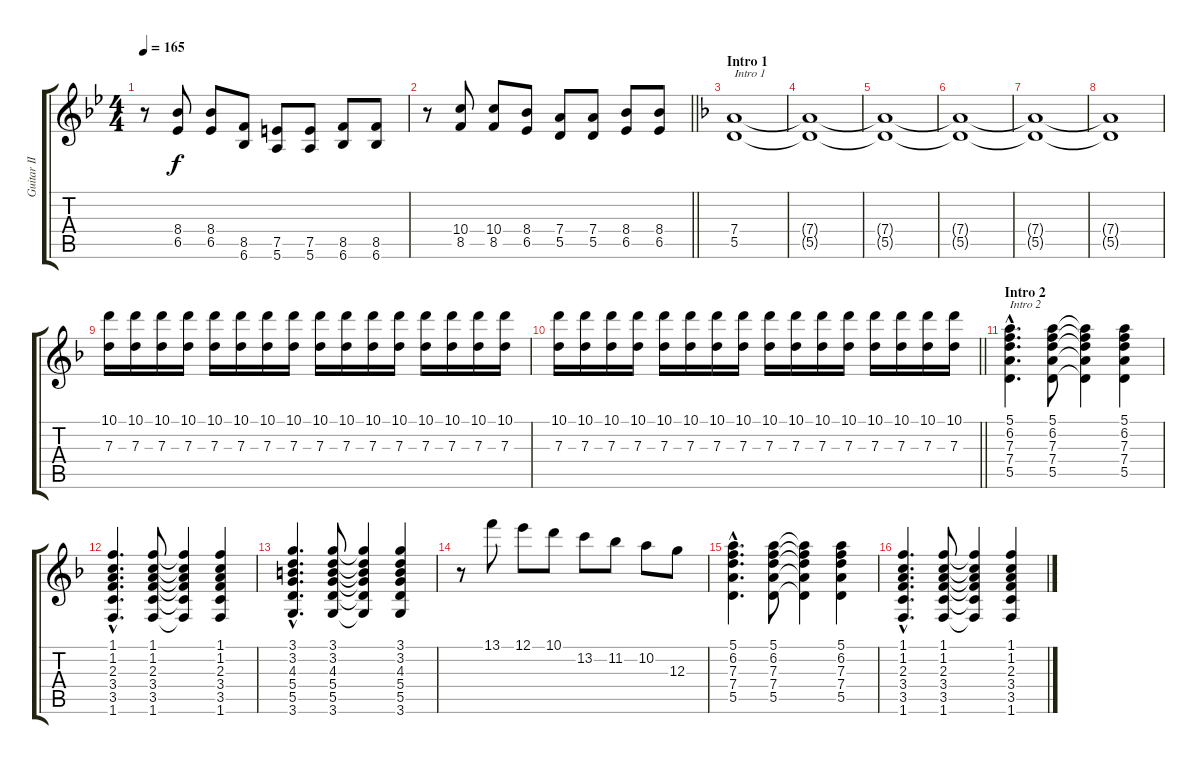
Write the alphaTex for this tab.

\track ("Guitar II" "Guitar II") {instrument overdrivenguitar}
\staff {score tabs}
\tuning (E4 B3 G3 D3 A2 E2) {hide}
\ts (4 4)
\tempo 165
\clef g2
\ks bb
r.8{dy f instrument overdrivenguitar} (8.4 6.5).8 (8.4 6.5).8 (8.5 6.6).8 (7.5 5.6).8 (7.5 5.6).8 (8.5 6.6).8 (8.5 6.6).8 |
\barLineRight lightlight
r.8 (10.4 8.5).8 (10.4 8.5).8 (8.4 6.5).8 (7.4 5.5).8 (7.4 5.5).8 (8.4 6.5).8 (8.4 6.5).8 |
\section ("" "Intro 1")
\ks f
(7.4 5.5).1{txt "Intro 1"} |
(7.4{t} 5.5{t}).1 |
(7.4{t} 5.5{t}).1 |
(7.4{t} 5.5{t}).1 |
(7.4{t} 5.5{t}).1 |
(7.4{t} 5.5{t}).1 |
(10.1 7.3).16 (10.1 7.3).16 (10.1 7.3).16 (10.1 7.3).16 (10.1 7.3).16 (10.1 7.3).16 (10.1 7.3).16 (10.1 7.3).16 (10.1 7.3).16 (10.1 7.3).16 (10.1 7.3).16 (10.1 7.3).16 (10.1 7.3).16 (10.1 7.3).16 (10.1 7.3).16 (10.1 7.3).16 |
\barLineRight lightlight
(10.1 7.3).16 (10.1 7.3).16 (10.1 7.3).16 (10.1 7.3).16 (10.1 7.3).16 (10.1 7.3).16 (10.1 7.3).16 (10.1 7.3).16 (10.1 7.3).16 (10.1 7.3).16 (10.1 7.3).16 (10.1 7.3).16 (10.1 7.3).16 (10.1 7.3).16 (10.1 7.3).16 (10.1 7.3).16 |
\section ("" "Intro 2")
(5.1{hac} 6.2{hac} 7.3{hac} 7.4{hac} 5.5{hac}).4{d txt "Intro 2"} (5.1 6.2 7.3 7.4 5.5).8 (5.1{t} 6.2{t} 7.3{t} 7.4{t} 5.5{t}).4 (5.1 6.2 7.3 7.4 5.5).4 |
(1.1{hac} 1.2{hac} 2.3{hac} 3.4{hac} 3.5{hac} 1.6{hac}).4{d} (1.1 1.2 2.3 3.4 3.5 1.6).8 (1.1{t} 1.2{t} 2.3{t} 3.4{t} 3.5{t} 1.6{t}).4 (1.1 1.2 2.3 3.4 3.5 1.6).4 |
(3.1{hac} 3.2{hac} 4.3{hac} 5.4{hac} 5.5{hac} 3.6{hac}).4{d} (3.1 3.2 4.3 5.4 5.5 3.6).8 (3.1{t} 3.2{t} 4.3{t} 5.4{t} 5.5{t} 3.6{t}).4 (3.1 3.2 4.3 5.4 5.5 3.6).4 |
r.8 13.1.8 12.1.8 10.1.8 13.2.8 11.2.8 10.2.8 12.3.8 |
(5.1{hac} 6.2{hac} 7.3{hac} 7.4{hac} 5.5{hac}).4{d} (5.1 6.2 7.3 7.4 5.5).8 (5.1{t} 6.2{t} 7.3{t} 7.4{t} 5.5{t}).4 (5.1 6.2 7.3 7.4 5.5).4 |
(1.1{hac} 1.2{hac} 2.3{hac} 3.4{hac} 3.5{hac} 1.6{hac}).4{d} (1.1 1.2 2.3 3.4 3.5 1.6).8 (1.1{t} 1.2{t} 2.3{t} 3.4{t} 3.5{t} 1.6{t}).4 (1.1 1.2 2.3 3.4 3.5 1.6).4
